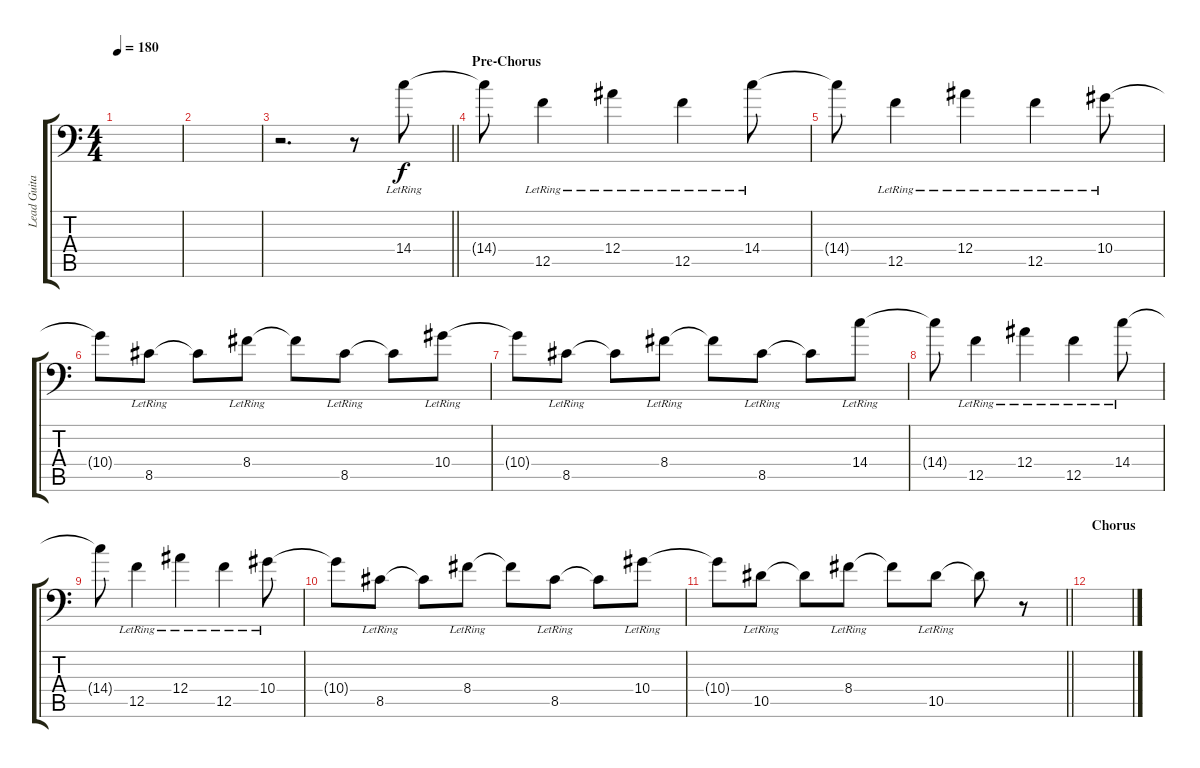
\track ("Lead Guitar 1 / Solo Guitar" "Lead Guita") {instrument overdrivenguitar}
\staff {score tabs}
\tuning (C4 G3 Eb3 Bb2 F2 Bb1) {hide}
\ts (4 4)
\tempo 180
\clef f4
\ks c
|
|
\barLineRight lightlight
r.2{d} r.8 14.4{lr}.8 |
\section ("" "Pre-Chorus")
14.4{t}.8 12.5{lr}.4 12.4{lr}.4 12.5{lr}.4 14.4{lr}.8 |
14.4{t}.8 12.5{lr}.4 12.4{lr}.4 12.5{lr}.4 10.4{lr}.8 |
10.4{t}.8 8.5{lr}.8 8.5{t}.8 8.4{lr}.8 8.4{t}.8 8.5{lr}.8 8.5{t}.8 10.4{lr}.8 |
10.4{t}.8 8.5{lr}.8 8.5{t}.8 8.4{lr}.8 8.4{t}.8 8.5{lr}.8 8.5{t}.8 14.4{lr}.8 |
14.4{t}.8 12.5{lr}.4 12.4{lr}.4 12.5{lr}.4 14.4{lr}.8 |
14.4{t}.8 12.5{lr}.4 12.4{lr}.4 12.5{lr}.4 10.4{lr}.8 |
10.4{t}.8 8.5{lr}.8 8.5{t}.8 8.4{lr}.8 8.4{t}.8 8.5{lr}.8 8.5{t}.8 10.4{lr}.8 |
\barLineRight lightlight
10.4{t}.8 10.5{lr}.8 10.5{t}.8 8.4{lr}.8 8.4{t}.8 10.5{lr}.8 10.5{t}.8 r.8 |
\section ("" "Chorus")
